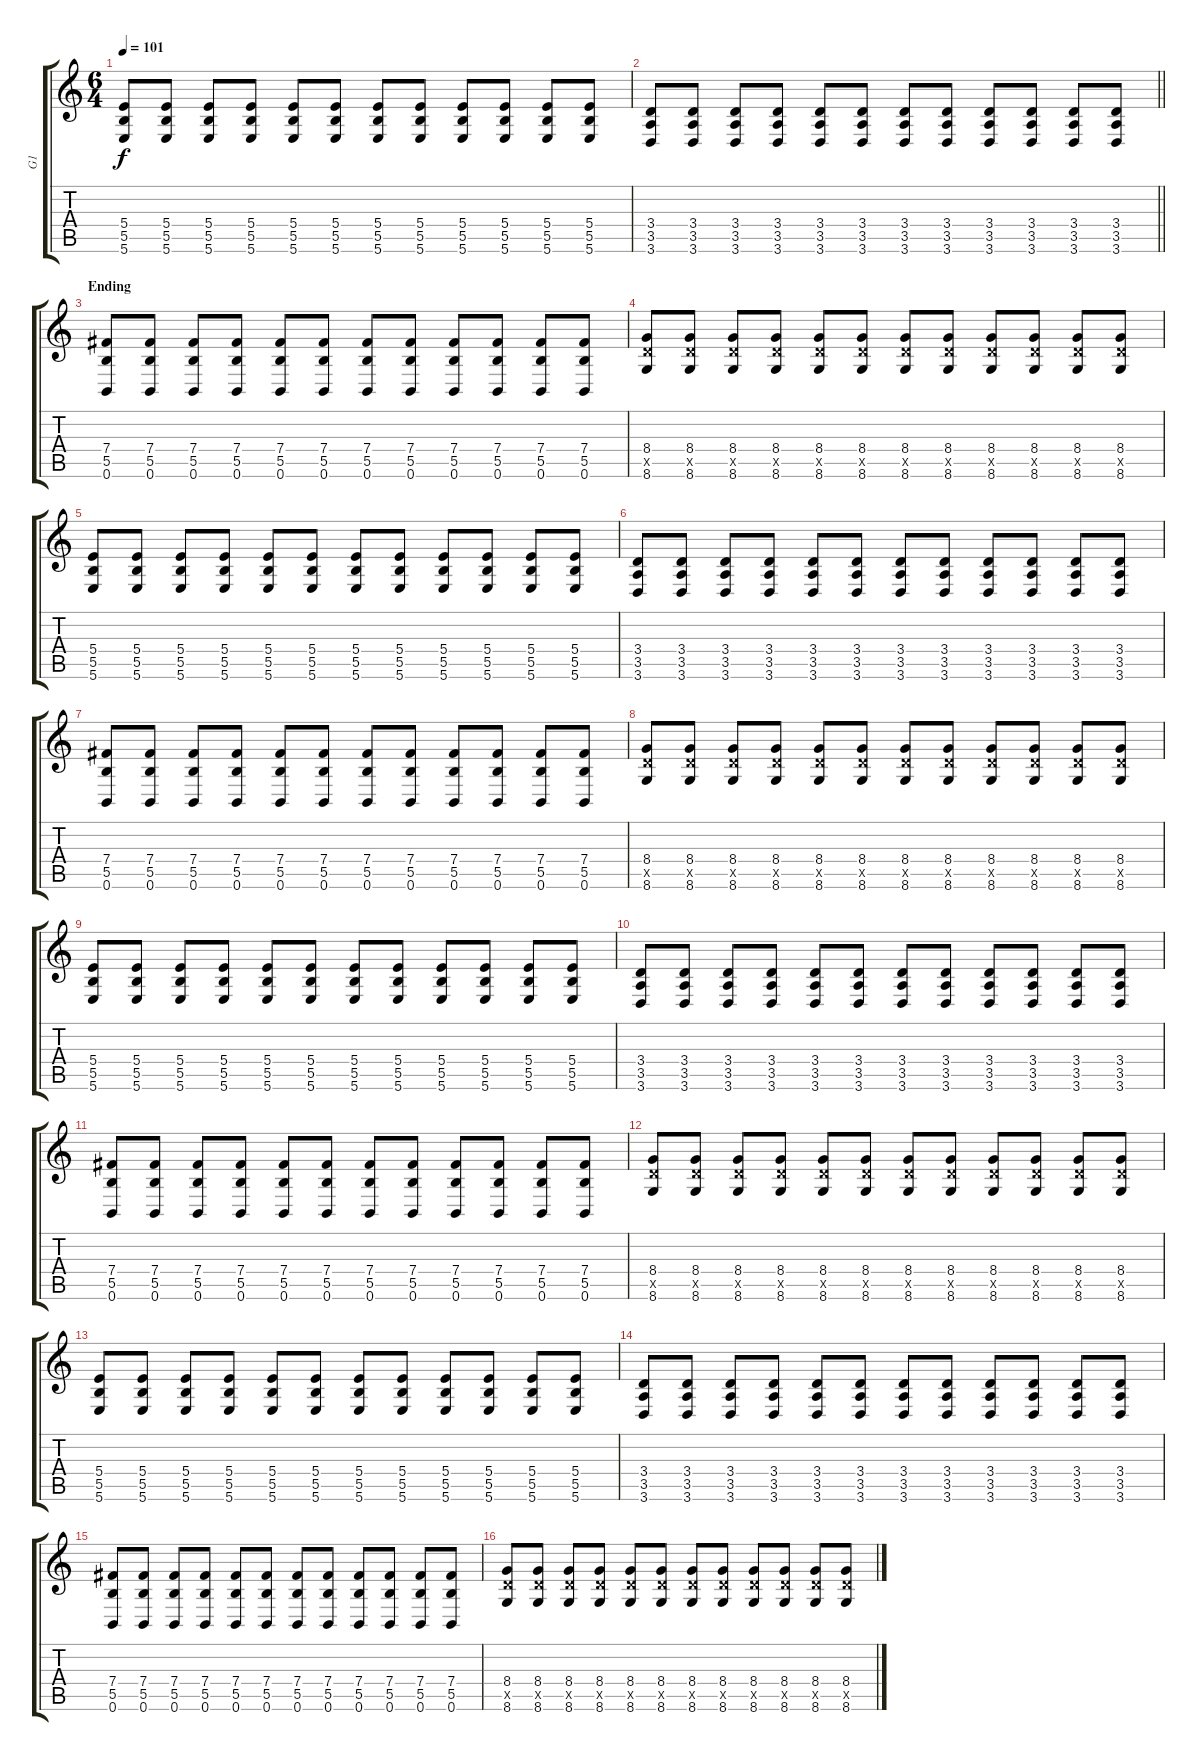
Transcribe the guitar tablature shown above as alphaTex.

\track ("G1" "G1") {instrument distortionguitar}
\staff {score tabs}
\tuning (Db4 Ab3 E3 B2 Gb2 B1) {hide}
\ts (6 4)
\tempo 101
\clef g2
\ks c
(5.4 5.5 5.6).8{dy f} (5.4 5.5 5.6).8 (5.4 5.5 5.6).8 (5.4 5.5 5.6).8 (5.4 5.5 5.6).8 (5.4 5.5 5.6).8 (5.4 5.5 5.6).8 (5.4 5.5 5.6).8 (5.4 5.5 5.6).8 (5.4 5.5 5.6).8 (5.4 5.5 5.6).8 (5.4 5.5 5.6).8 |
\barLineRight lightlight
(3.4 3.5 3.6).8 (3.4 3.5 3.6).8 (3.4 3.5 3.6).8 (3.4 3.5 3.6).8 (3.4 3.5 3.6).8 (3.4 3.5 3.6).8 (3.4 3.5 3.6).8 (3.4 3.5 3.6).8 (3.4 3.5 3.6).8 (3.4 3.5 3.6).8 (3.4 3.5 3.6).8 (3.4 3.5 3.6).8 |
\section ("" "Ending")
(7.4 5.5 0.6).8 (7.4 5.5 0.6).8 (7.4 5.5 0.6).8 (7.4 5.5 0.6).8 (7.4 5.5 0.6).8 (7.4 5.5 0.6).8 (7.4 5.5 0.6).8 (7.4 5.5 0.6).8 (7.4 5.5 0.6).8 (7.4 5.5 0.6).8 (7.4 5.5 0.6).8 (7.4 5.5 0.6).8 |
(8.4 8.5{x} 8.6).8 (8.4 8.5{x} 8.6).8 (8.4 8.5{x} 8.6).8 (8.4 8.5{x} 8.6).8 (8.4 8.5{x} 8.6).8 (8.4 8.5{x} 8.6).8 (8.4 8.5{x} 8.6).8 (8.4 8.5{x} 8.6).8 (8.4 8.5{x} 8.6).8 (8.4 8.5{x} 8.6).8 (8.4 8.5{x} 8.6).8 (8.4 8.5{x} 8.6).8 |
(5.4 5.5 5.6).8 (5.4 5.5 5.6).8 (5.4 5.5 5.6).8 (5.4 5.5 5.6).8 (5.4 5.5 5.6).8 (5.4 5.5 5.6).8 (5.4 5.5 5.6).8 (5.4 5.5 5.6).8 (5.4 5.5 5.6).8 (5.4 5.5 5.6).8 (5.4 5.5 5.6).8 (5.4 5.5 5.6).8 |
(3.4 3.5 3.6).8 (3.4 3.5 3.6).8 (3.4 3.5 3.6).8 (3.4 3.5 3.6).8 (3.4 3.5 3.6).8 (3.4 3.5 3.6).8 (3.4 3.5 3.6).8 (3.4 3.5 3.6).8 (3.4 3.5 3.6).8 (3.4 3.5 3.6).8 (3.4 3.5 3.6).8 (3.4 3.5 3.6).8 |
(7.4 5.5 0.6).8 (7.4 5.5 0.6).8 (7.4 5.5 0.6).8 (7.4 5.5 0.6).8 (7.4 5.5 0.6).8 (7.4 5.5 0.6).8 (7.4 5.5 0.6).8 (7.4 5.5 0.6).8 (7.4 5.5 0.6).8 (7.4 5.5 0.6).8 (7.4 5.5 0.6).8 (7.4 5.5 0.6).8 |
(8.4 8.5{x} 8.6).8 (8.4 8.5{x} 8.6).8 (8.4 8.5{x} 8.6).8 (8.4 8.5{x} 8.6).8 (8.4 8.5{x} 8.6).8 (8.4 8.5{x} 8.6).8 (8.4 8.5{x} 8.6).8 (8.4 8.5{x} 8.6).8 (8.4 8.5{x} 8.6).8 (8.4 8.5{x} 8.6).8 (8.4 8.5{x} 8.6).8 (8.4 8.5{x} 8.6).8 |
(5.4 5.5 5.6).8 (5.4 5.5 5.6).8 (5.4 5.5 5.6).8 (5.4 5.5 5.6).8 (5.4 5.5 5.6).8 (5.4 5.5 5.6).8 (5.4 5.5 5.6).8 (5.4 5.5 5.6).8 (5.4 5.5 5.6).8 (5.4 5.5 5.6).8 (5.4 5.5 5.6).8 (5.4 5.5 5.6).8 |
(3.4 3.5 3.6).8 (3.4 3.5 3.6).8 (3.4 3.5 3.6).8 (3.4 3.5 3.6).8 (3.4 3.5 3.6).8 (3.4 3.5 3.6).8 (3.4 3.5 3.6).8 (3.4 3.5 3.6).8 (3.4 3.5 3.6).8 (3.4 3.5 3.6).8 (3.4 3.5 3.6).8 (3.4 3.5 3.6).8 |
(7.4 5.5 0.6).8 (7.4 5.5 0.6).8 (7.4 5.5 0.6).8 (7.4 5.5 0.6).8 (7.4 5.5 0.6).8 (7.4 5.5 0.6).8 (7.4 5.5 0.6).8 (7.4 5.5 0.6).8 (7.4 5.5 0.6).8 (7.4 5.5 0.6).8 (7.4 5.5 0.6).8 (7.4 5.5 0.6).8 |
(8.4 8.5{x} 8.6).8 (8.4 8.5{x} 8.6).8 (8.4 8.5{x} 8.6).8 (8.4 8.5{x} 8.6).8 (8.4 8.5{x} 8.6).8 (8.4 8.5{x} 8.6).8 (8.4 8.5{x} 8.6).8 (8.4 8.5{x} 8.6).8 (8.4 8.5{x} 8.6).8 (8.4 8.5{x} 8.6).8 (8.4 8.5{x} 8.6).8 (8.4 8.5{x} 8.6).8 |
(5.4 5.5 5.6).8 (5.4 5.5 5.6).8 (5.4 5.5 5.6).8 (5.4 5.5 5.6).8 (5.4 5.5 5.6).8 (5.4 5.5 5.6).8 (5.4 5.5 5.6).8 (5.4 5.5 5.6).8 (5.4 5.5 5.6).8 (5.4 5.5 5.6).8 (5.4 5.5 5.6).8 (5.4 5.5 5.6).8 |
(3.4 3.5 3.6).8 (3.4 3.5 3.6).8 (3.4 3.5 3.6).8 (3.4 3.5 3.6).8 (3.4 3.5 3.6).8 (3.4 3.5 3.6).8 (3.4 3.5 3.6).8 (3.4 3.5 3.6).8 (3.4 3.5 3.6).8 (3.4 3.5 3.6).8 (3.4 3.5 3.6).8 (3.4 3.5 3.6).8 |
(7.4 5.5 0.6).8 (7.4 5.5 0.6).8 (7.4 5.5 0.6).8 (7.4 5.5 0.6).8 (7.4 5.5 0.6).8 (7.4 5.5 0.6).8 (7.4 5.5 0.6).8 (7.4 5.5 0.6).8 (7.4 5.5 0.6).8 (7.4 5.5 0.6).8 (7.4 5.5 0.6).8 (7.4 5.5 0.6).8 |
(8.4 8.5{x} 8.6).8 (8.4 8.5{x} 8.6).8 (8.4 8.5{x} 8.6).8 (8.4 8.5{x} 8.6).8 (8.4 8.5{x} 8.6).8 (8.4 8.5{x} 8.6).8 (8.4 8.5{x} 8.6).8 (8.4 8.5{x} 8.6).8 (8.4 8.5{x} 8.6).8 (8.4 8.5{x} 8.6).8 (8.4 8.5{x} 8.6).8 (8.4 8.5{x} 8.6).8
